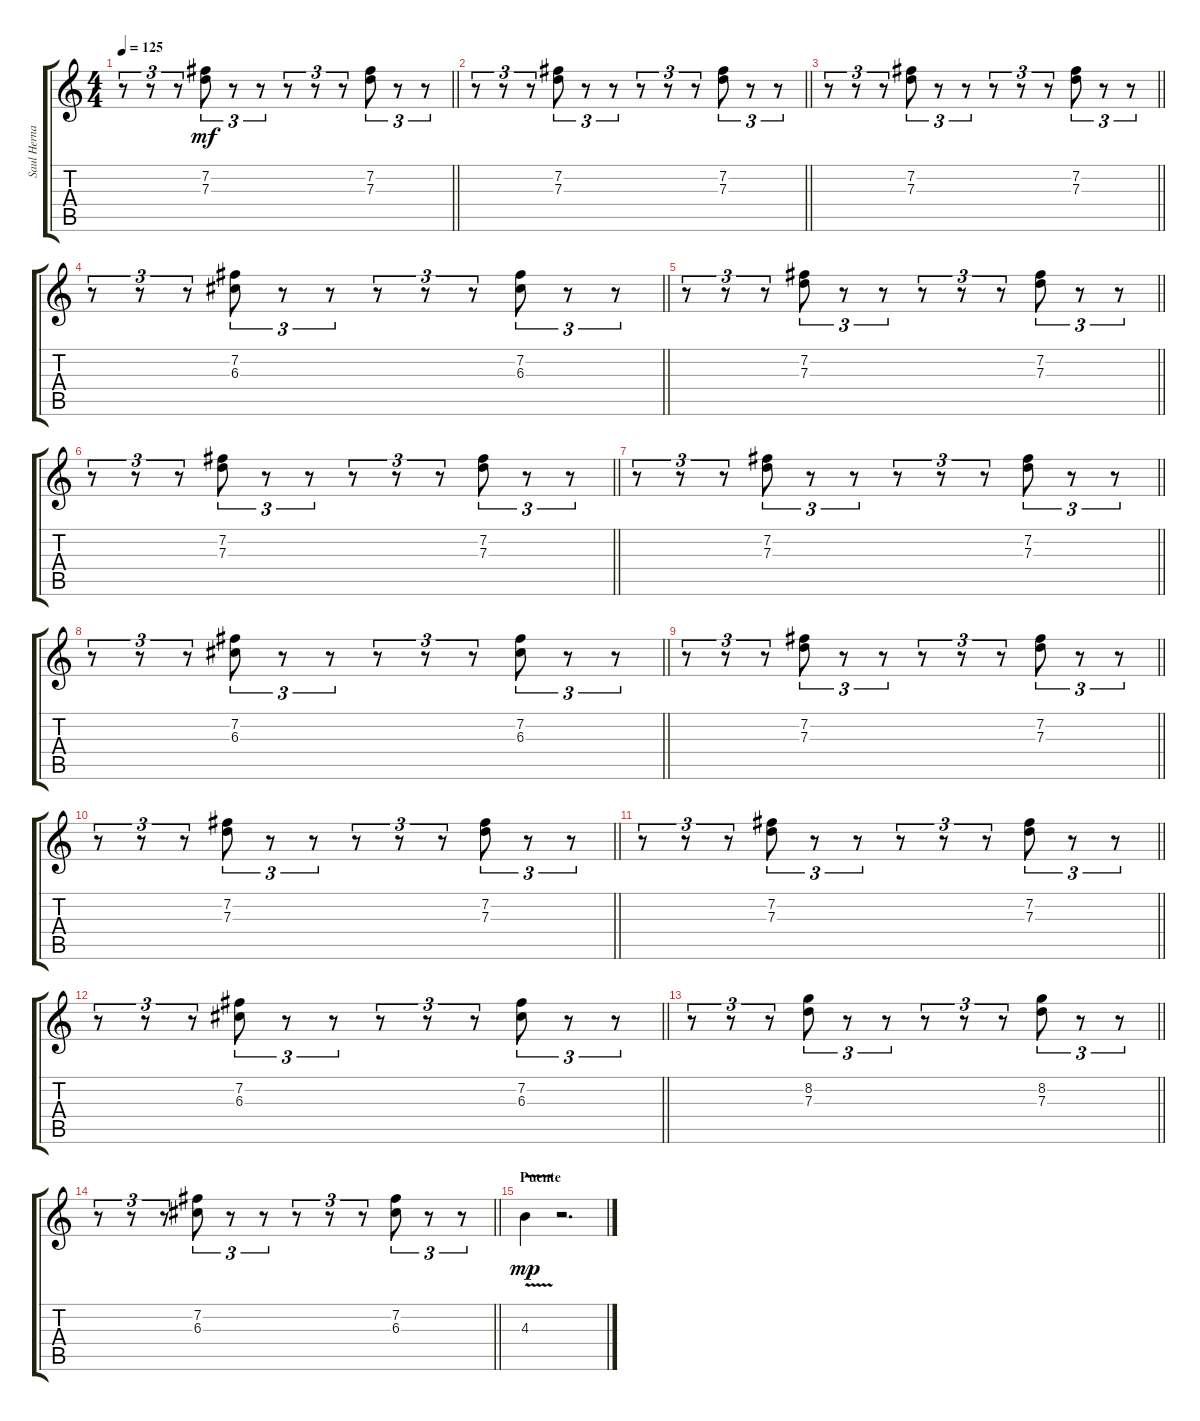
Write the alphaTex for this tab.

\track ("Saul Hernandez" "Saul Herna") {instrument distortionguitar}
\staff {score tabs}
\tuning (E4 B3 G3 D3 A2 E2) {hide}
\ts (4 4)
\tempo 125
\clef g2
\barLineRight lightlight
\ks c
r.8{tu (3 2) dy mf} r.8{tu (3 2)} r.8{tu (3 2)} (7.2 7.3).8{tu (3 2)} r.8{tu (3 2)} r.8{tu (3 2)} r.8{tu (3 2)} r.8{tu (3 2)} r.8{tu (3 2)} (7.2 7.3).8{tu (3 2)} r.8{tu (3 2)} r.8{tu (3 2)} |
\barLineRight lightlight
r.8{tu (3 2)} r.8{tu (3 2)} r.8{tu (3 2)} (7.2 7.3).8{tu (3 2)} r.8{tu (3 2)} r.8{tu (3 2)} r.8{tu (3 2)} r.8{tu (3 2)} r.8{tu (3 2)} (7.2 7.3).8{tu (3 2)} r.8{tu (3 2)} r.8{tu (3 2)} |
\barLineRight lightlight
r.8{tu (3 2)} r.8{tu (3 2)} r.8{tu (3 2)} (7.2 7.3).8{tu (3 2)} r.8{tu (3 2)} r.8{tu (3 2)} r.8{tu (3 2)} r.8{tu (3 2)} r.8{tu (3 2)} (7.2 7.3).8{tu (3 2)} r.8{tu (3 2)} r.8{tu (3 2)} |
\barLineRight lightlight
r.8{tu (3 2)} r.8{tu (3 2)} r.8{tu (3 2)} (7.2 6.3).8{tu (3 2)} r.8{tu (3 2)} r.8{tu (3 2)} r.8{tu (3 2)} r.8{tu (3 2)} r.8{tu (3 2)} (7.2 6.3).8{tu (3 2)} r.8{tu (3 2)} r.8{tu (3 2)} |
\barLineRight lightlight
r.8{tu (3 2)} r.8{tu (3 2)} r.8{tu (3 2)} (7.2 7.3).8{tu (3 2)} r.8{tu (3 2)} r.8{tu (3 2)} r.8{tu (3 2)} r.8{tu (3 2)} r.8{tu (3 2)} (7.2 7.3).8{tu (3 2)} r.8{tu (3 2)} r.8{tu (3 2)} |
\barLineRight lightlight
r.8{tu (3 2)} r.8{tu (3 2)} r.8{tu (3 2)} (7.2 7.3).8{tu (3 2)} r.8{tu (3 2)} r.8{tu (3 2)} r.8{tu (3 2)} r.8{tu (3 2)} r.8{tu (3 2)} (7.2 7.3).8{tu (3 2)} r.8{tu (3 2)} r.8{tu (3 2)} |
\barLineRight lightlight
r.8{tu (3 2)} r.8{tu (3 2)} r.8{tu (3 2)} (7.2 7.3).8{tu (3 2)} r.8{tu (3 2)} r.8{tu (3 2)} r.8{tu (3 2)} r.8{tu (3 2)} r.8{tu (3 2)} (7.2 7.3).8{tu (3 2)} r.8{tu (3 2)} r.8{tu (3 2)} |
\barLineRight lightlight
r.8{tu (3 2)} r.8{tu (3 2)} r.8{tu (3 2)} (7.2 6.3).8{tu (3 2)} r.8{tu (3 2)} r.8{tu (3 2)} r.8{tu (3 2)} r.8{tu (3 2)} r.8{tu (3 2)} (7.2 6.3).8{tu (3 2)} r.8{tu (3 2)} r.8{tu (3 2)} |
\barLineRight lightlight
r.8{tu (3 2)} r.8{tu (3 2)} r.8{tu (3 2)} (7.2 7.3).8{tu (3 2)} r.8{tu (3 2)} r.8{tu (3 2)} r.8{tu (3 2)} r.8{tu (3 2)} r.8{tu (3 2)} (7.2 7.3).8{tu (3 2)} r.8{tu (3 2)} r.8{tu (3 2)} |
\barLineRight lightlight
r.8{tu (3 2)} r.8{tu (3 2)} r.8{tu (3 2)} (7.2 7.3).8{tu (3 2)} r.8{tu (3 2)} r.8{tu (3 2)} r.8{tu (3 2)} r.8{tu (3 2)} r.8{tu (3 2)} (7.2 7.3).8{tu (3 2)} r.8{tu (3 2)} r.8{tu (3 2)} |
\barLineRight lightlight
r.8{tu (3 2)} r.8{tu (3 2)} r.8{tu (3 2)} (7.2 7.3).8{tu (3 2)} r.8{tu (3 2)} r.8{tu (3 2)} r.8{tu (3 2)} r.8{tu (3 2)} r.8{tu (3 2)} (7.2 7.3).8{tu (3 2)} r.8{tu (3 2)} r.8{tu (3 2)} |
\barLineRight lightlight
r.8{tu (3 2)} r.8{tu (3 2)} r.8{tu (3 2)} (7.2 6.3).8{tu (3 2)} r.8{tu (3 2)} r.8{tu (3 2)} r.8{tu (3 2)} r.8{tu (3 2)} r.8{tu (3 2)} (7.2 6.3).8{tu (3 2)} r.8{tu (3 2)} r.8{tu (3 2)} |
\barLineRight lightlight
r.8{tu (3 2)} r.8{tu (3 2)} r.8{tu (3 2)} (8.2 7.3).8{tu (3 2)} r.8{tu (3 2)} r.8{tu (3 2)} r.8{tu (3 2)} r.8{tu (3 2)} r.8{tu (3 2)} (8.2 7.3).8{tu (3 2)} r.8{tu (3 2)} r.8{tu (3 2)} |
\barLineRight lightlight
r.8{tu (3 2)} r.8{tu (3 2)} r.8{tu (3 2)} (7.2 6.3).8{tu (3 2)} r.8{tu (3 2)} r.8{tu (3 2)} r.8{tu (3 2)} r.8{tu (3 2)} r.8{tu (3 2)} (7.2 6.3).8{tu (3 2)} r.8{tu (3 2)} r.8{tu (3 2)} |
\section ("" "Puente")
4.3{v}.4{dy mp} r.2{d}
